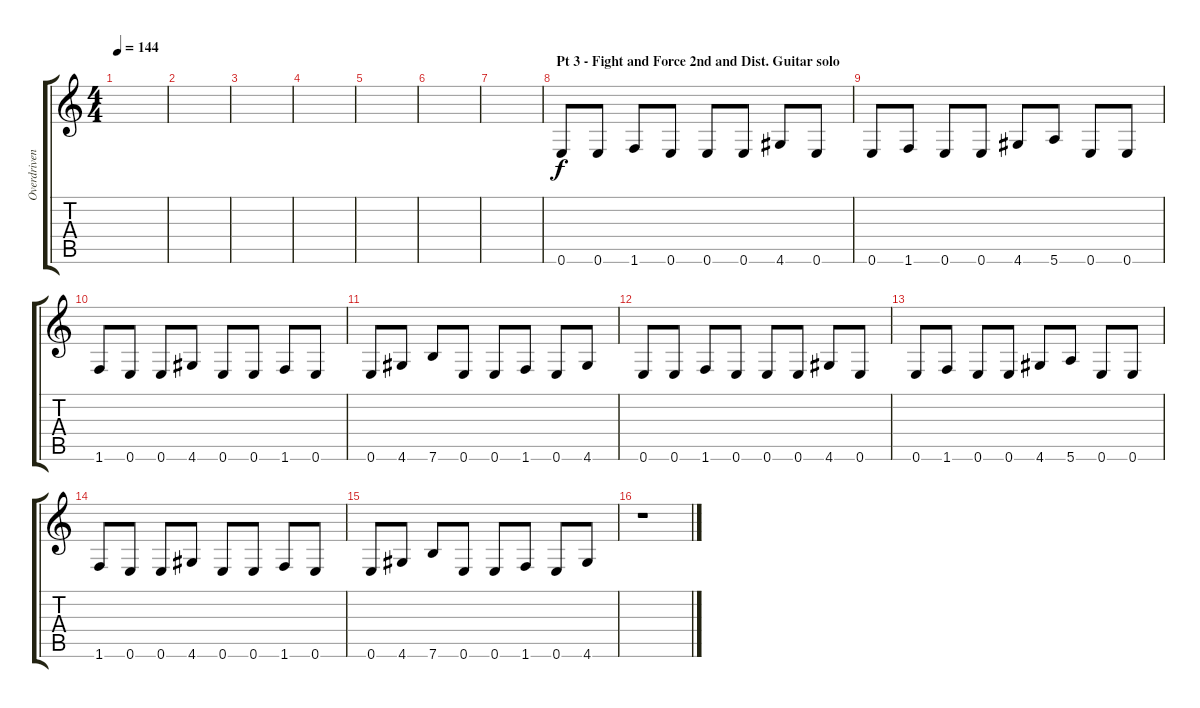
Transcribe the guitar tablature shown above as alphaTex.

\track ("Overdriven Guitar" "Overdriven") {instrument overdrivenguitar}
\staff {score tabs}
\tuning (E4 B3 G3 D3 A2 E2) {hide}
\ts (4 4)
\tempo 144
\clef g2
\ks c
|
|
|
|
|
|
|
\section ("" "Pt 3 - Fight and Force 2nd and Dist. Guitar solo")
0.6.8 0.6.8 1.6.8 0.6.8 0.6.8 0.6.8 4.6.8 0.6.8 |
0.6.8 1.6.8 0.6.8 0.6.8 4.6.8 5.6.8 0.6.8 0.6.8 |
1.6.8 0.6.8 0.6.8 4.6.8 0.6.8 0.6.8 1.6.8 0.6.8 |
0.6.8 4.6.8 7.6.8 0.6.8 0.6.8 1.6.8 0.6.8 4.6.8 |
0.6.8 0.6.8 1.6.8 0.6.8 0.6.8 0.6.8 4.6.8 0.6.8 |
0.6.8 1.6.8 0.6.8 0.6.8 4.6.8 5.6.8 0.6.8 0.6.8 |
1.6.8 0.6.8 0.6.8 4.6.8 0.6.8 0.6.8 1.6.8 0.6.8 |
0.6.8 4.6.8 7.6.8 0.6.8 0.6.8 1.6.8 0.6.8 4.6.8 |
r.1
